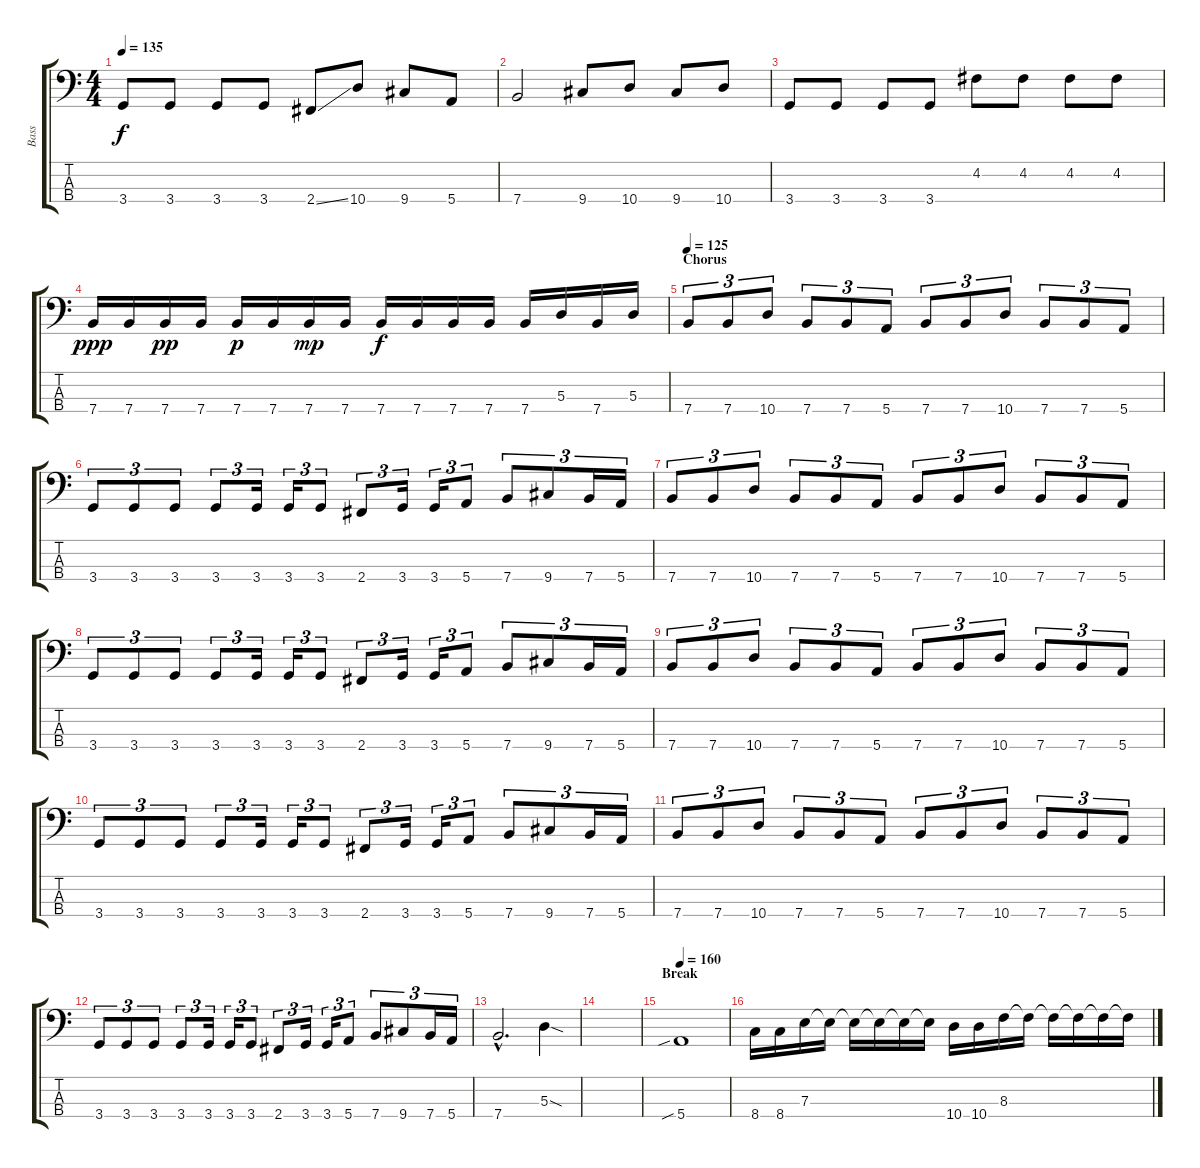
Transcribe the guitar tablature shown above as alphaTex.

\track ("Bass" "Bass") {instrument electricbasspick}
\staff {score tabs}
\tuning (G2 D2 A1 E1) {hide}
\ts (4 4)
\tempo 135
\clef f4
\ks c
3.4.8{dy f} 3.4.8 3.4.8 3.4.8 2.4{ss}.8 10.4.8 9.4.8 5.4.8 |
7.4.2 9.4.8 10.4.8 9.4.8 10.4.8 |
3.4.8 3.4.8 3.4.8 3.4.8 4.2.8 4.2.8 4.2.8 4.2.8 |
7.4.16{dy ppp} 7.4.16 7.4.16{dy pp} 7.4.16 7.4.16{dy p} 7.4.16 7.4.16{dy mp} 7.4.16 7.4.16{dy f} 7.4.16 7.4.16 7.4.16 7.4.16 5.3.16 7.4.16 5.3.16 |
\section ("" "Chorus")
\tempo 125
7.4.8{tu (3 2)} 7.4.8{tu (3 2)} 10.4.8{tu (3 2)} 7.4.8{tu (3 2)} 7.4.8{tu (3 2)} 5.4.8{tu (3 2)} 7.4.8{tu (3 2)} 7.4.8{tu (3 2)} 10.4.8{tu (3 2)} 7.4.8{tu (3 2)} 7.4.8{tu (3 2)} 5.4.8{tu (3 2)} |
3.4.8{tu (3 2)} 3.4.8{tu (3 2)} 3.4.8{tu (3 2)} 3.4.8{tu (3 2)} 3.4.16{tu (3 2)} 3.4.16{tu (3 2)} 3.4.8{tu (3 2)} 2.4.8{tu (3 2)} 3.4.16{tu (3 2)} 3.4.16{tu (3 2)} 5.4.8{tu (3 2)} 7.4.8{tu (3 2)} 9.4.8{tu (3 2)} 7.4.16{tu (3 2)} 5.4.16{tu (3 2)} |
7.4.8{tu (3 2)} 7.4.8{tu (3 2)} 10.4.8{tu (3 2)} 7.4.8{tu (3 2)} 7.4.8{tu (3 2)} 5.4.8{tu (3 2)} 7.4.8{tu (3 2)} 7.4.8{tu (3 2)} 10.4.8{tu (3 2)} 7.4.8{tu (3 2)} 7.4.8{tu (3 2)} 5.4.8{tu (3 2)} |
3.4.8{tu (3 2)} 3.4.8{tu (3 2)} 3.4.8{tu (3 2)} 3.4.8{tu (3 2)} 3.4.16{tu (3 2)} 3.4.16{tu (3 2)} 3.4.8{tu (3 2)} 2.4.8{tu (3 2)} 3.4.16{tu (3 2)} 3.4.16{tu (3 2)} 5.4.8{tu (3 2)} 7.4.8{tu (3 2)} 9.4.8{tu (3 2)} 7.4.16{tu (3 2)} 5.4.16{tu (3 2)} |
7.4.8{tu (3 2)} 7.4.8{tu (3 2)} 10.4.8{tu (3 2)} 7.4.8{tu (3 2)} 7.4.8{tu (3 2)} 5.4.8{tu (3 2)} 7.4.8{tu (3 2)} 7.4.8{tu (3 2)} 10.4.8{tu (3 2)} 7.4.8{tu (3 2)} 7.4.8{tu (3 2)} 5.4.8{tu (3 2)} |
3.4.8{tu (3 2)} 3.4.8{tu (3 2)} 3.4.8{tu (3 2)} 3.4.8{tu (3 2)} 3.4.16{tu (3 2)} 3.4.16{tu (3 2)} 3.4.8{tu (3 2)} 2.4.8{tu (3 2)} 3.4.16{tu (3 2)} 3.4.16{tu (3 2)} 5.4.8{tu (3 2)} 7.4.8{tu (3 2)} 9.4.8{tu (3 2)} 7.4.16{tu (3 2)} 5.4.16{tu (3 2)} |
7.4.8{tu (3 2)} 7.4.8{tu (3 2)} 10.4.8{tu (3 2)} 7.4.8{tu (3 2)} 7.4.8{tu (3 2)} 5.4.8{tu (3 2)} 7.4.8{tu (3 2)} 7.4.8{tu (3 2)} 10.4.8{tu (3 2)} 7.4.8{tu (3 2)} 7.4.8{tu (3 2)} 5.4.8{tu (3 2)} |
3.4.8{tu (3 2)} 3.4.8{tu (3 2)} 3.4.8{tu (3 2)} 3.4.8{tu (3 2)} 3.4.16{tu (3 2)} 3.4.16{tu (3 2)} 3.4.8{tu (3 2)} 2.4.8{tu (3 2)} 3.4.16{tu (3 2)} 3.4.16{tu (3 2)} 5.4.8{tu (3 2)} 7.4.8{tu (3 2)} 9.4.8{tu (3 2)} 7.4.16{tu (3 2)} 5.4.16{tu (3 2)} |
7.4{hac}.2{d} 5.3{sod}.4 |
|
\section ("" "Break")
\tempo 160
5.4{sib}.1 |
8.4.16 8.4.16 7.3.16 7.3{t}.16 7.3{t}.16 7.3{t}.16 7.3{t}.16 7.3{t}.16 10.4.16 10.4.16 8.3.16 8.3{t}.16 8.3{t}.16 8.3{t}.16 8.3{t}.16 8.3{t}.16
